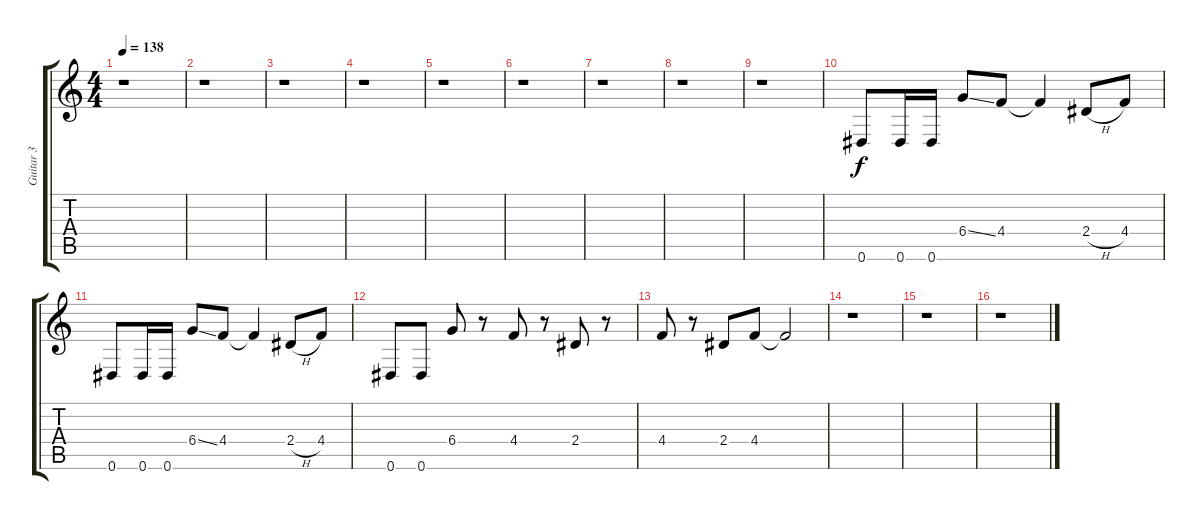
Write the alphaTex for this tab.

\track ("Guitar 3" "Guitar 3") {instrument overdrivenguitar}
\staff {score tabs}
\tuning (Eb4 Bb3 Gb3 Db3 Ab2 Eb2) {hide}
\ts (4 4)
\tempo 138
\clef g2
\ks c
r.1{dy f} |
r.1 |
r.1 |
r.1 |
r.1 |
r.1 |
r.1 |
r.1 |
r.1 |
0.6.8 0.6.16 0.6.16 6.4{ss}.8 4.4.8 4.4{t}.4 2.4{h}.8 4.4.8 |
0.6.8 0.6.16 0.6.16 6.4{ss}.8 4.4.8 4.4{t}.4 2.4{h}.8 4.4.8 |
0.6.8 0.6.8 6.4.8 r.8 4.4.8 r.8 2.4.8 r.8 |
4.4.8 r.8 2.4.8 4.4.8 4.4{t}.2 |
r.1 |
r.1 |
r.1
